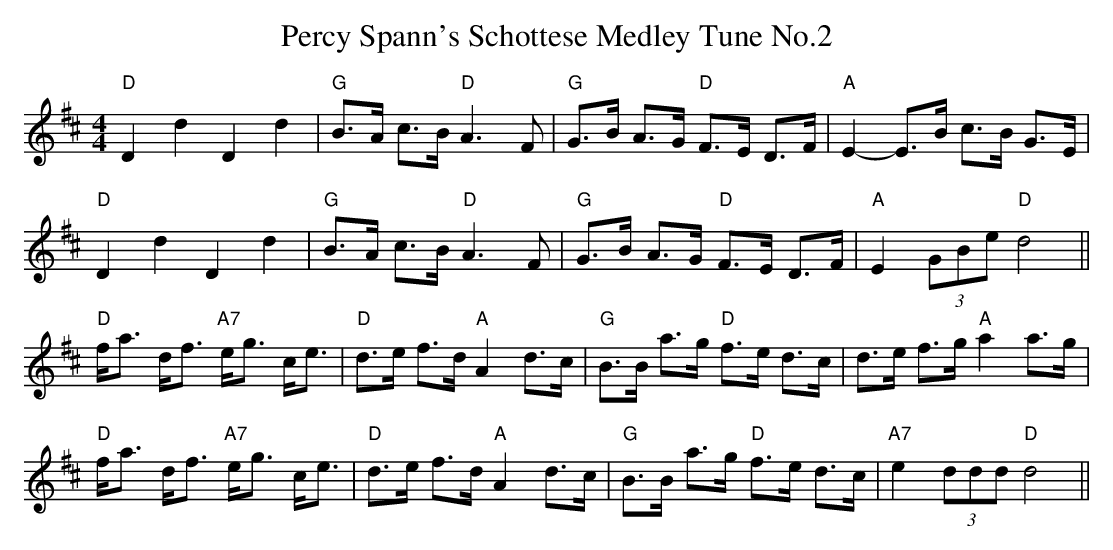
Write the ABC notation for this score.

X:1
T:Percy Spann's Schottese Medley Tune No.2
L:1/8
M:4/4
K:D
"D" D2 d2 D2 d2 |"G" B>A c>B"D" A3 F |"G" G>B A>G"D" F>E D>F |"A" E2- E>B c>B G>E |
"D" D2 d2 D2 d2 |"G" B>A c>B"D" A3 F |"G" G>B A>G"D" F>E D>F |"A" E2 (3GBe"D" d4 ||
"D" f<a d<f"A7" e<g c<e |"D" d>e f>d"A" A2 d>c |"G" B>B a>g"D" f>e d>c | d>e f>g"A" a2 a>g |
"D" f<a d<f"A7" e<g c<e |"D" d>e f>d"A" A2 d>c |"G" B>B a>g"D" f>e d>c |"A7" e2 (3ddd"D" d4 ||
